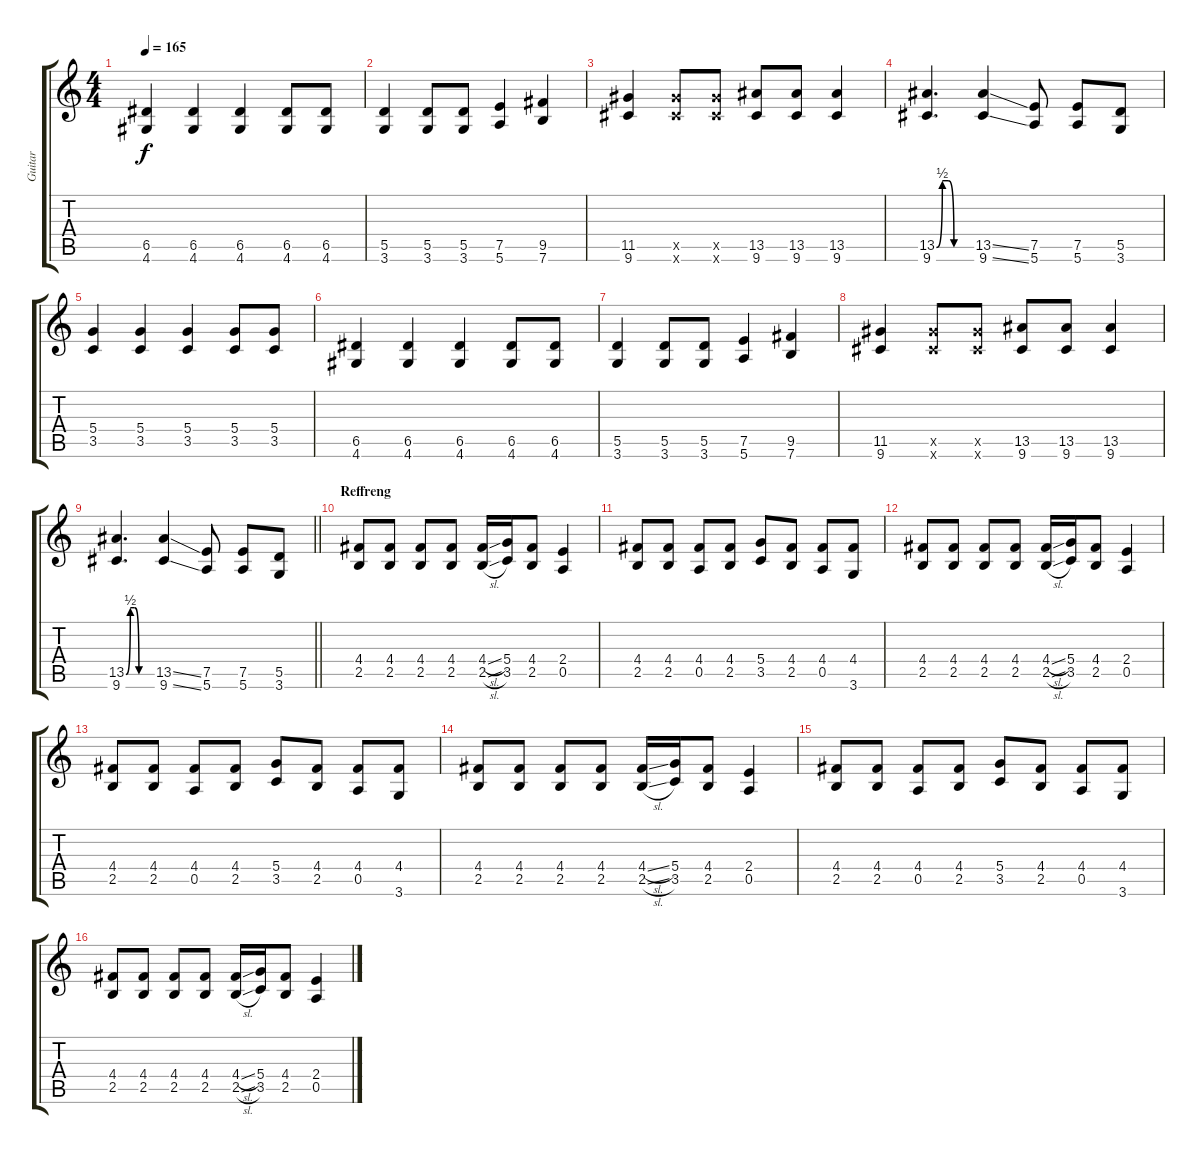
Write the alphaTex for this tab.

\track ("Guitar" "Guitar") {instrument overdrivenguitar}
\staff {score tabs}
\tuning (E4 B3 G3 D3 A2 E2) {hide}
\ts (4 4)
\tempo 165
\clef g2
\ks c
(6.5 4.6).4{dy f} (6.5 4.6).4 (6.5 4.6).4 (6.5 4.6).8 (6.5 4.6).8 |
(5.5 3.6).4 (5.5 3.6).8 (5.5 3.6).8 (7.5 5.6).4 (9.5 7.6).4 |
(11.5 9.6).4 (11.5{x} 9.6{x}).8 (11.5{x} 9.6{x}).8 (13.5 9.6).8 (13.5 9.6).8 (13.5 9.6).4 |
(13.5{be (custom 0 0 10 2 20 2 30 0 60 0)} 9.6).4{d} (13.5{ss} 9.6{ss}).4 (7.5 5.6).8 (7.5 5.6).8 (5.5 3.6).8 |
(5.4 3.5).4 (5.4 3.5).4 (5.4 3.5).4 (5.4 3.5).8 (5.4 3.5).8 |
(6.5 4.6).4 (6.5 4.6).4 (6.5 4.6).4 (6.5 4.6).8 (6.5 4.6).8 |
(5.5 3.6).4 (5.5 3.6).8 (5.5 3.6).8 (7.5 5.6).4 (9.5 7.6).4 |
(11.5 9.6).4 (11.5{x} 9.6{x}).8 (11.5{x} 9.6{x}).8 (13.5 9.6).8 (13.5 9.6).8 (13.5 9.6).4 |
\barLineRight lightlight
(13.5{be (custom 0 0 10 2 20 2 30 0 60 0)} 9.6).4{d} (13.5{ss} 9.6{ss}).4 (7.5 5.6).8 (7.5 5.6).8 (5.5 3.6).8 |
\section ("" "Reffreng")
(4.4 2.5).8 (4.4 2.5).8 (4.4 2.5).8 (4.4 2.5).8 (4.4{sl} 2.5{sl}).16 (5.4 3.5).16 (4.4 2.5).8 (2.4 0.5).4 |
(4.4 2.5).8 (4.4 2.5).8 (4.4 0.5).8 (4.4 2.5).8 (5.4 3.5).8 (4.4 2.5).8 (4.4 0.5).8 (4.4 3.6).8 |
(4.4 2.5).8 (4.4 2.5).8 (4.4 2.5).8 (4.4 2.5).8 (4.4{sl} 2.5{sl}).16 (5.4 3.5).16 (4.4 2.5).8 (2.4 0.5).4 |
(4.4 2.5).8 (4.4 2.5).8 (4.4 0.5).8 (4.4 2.5).8 (5.4 3.5).8 (4.4 2.5).8 (4.4 0.5).8 (4.4 3.6).8 |
(4.4 2.5).8 (4.4 2.5).8 (4.4 2.5).8 (4.4 2.5).8 (4.4{sl} 2.5{sl}).16 (5.4 3.5).16 (4.4 2.5).8 (2.4 0.5).4 |
(4.4 2.5).8 (4.4 2.5).8 (4.4 0.5).8 (4.4 2.5).8 (5.4 3.5).8 (4.4 2.5).8 (4.4 0.5).8 (4.4 3.6).8 |
(4.4 2.5).8 (4.4 2.5).8 (4.4 2.5).8 (4.4 2.5).8 (4.4{sl} 2.5{sl}).16 (5.4 3.5).16 (4.4 2.5).8 (2.4 0.5).4
